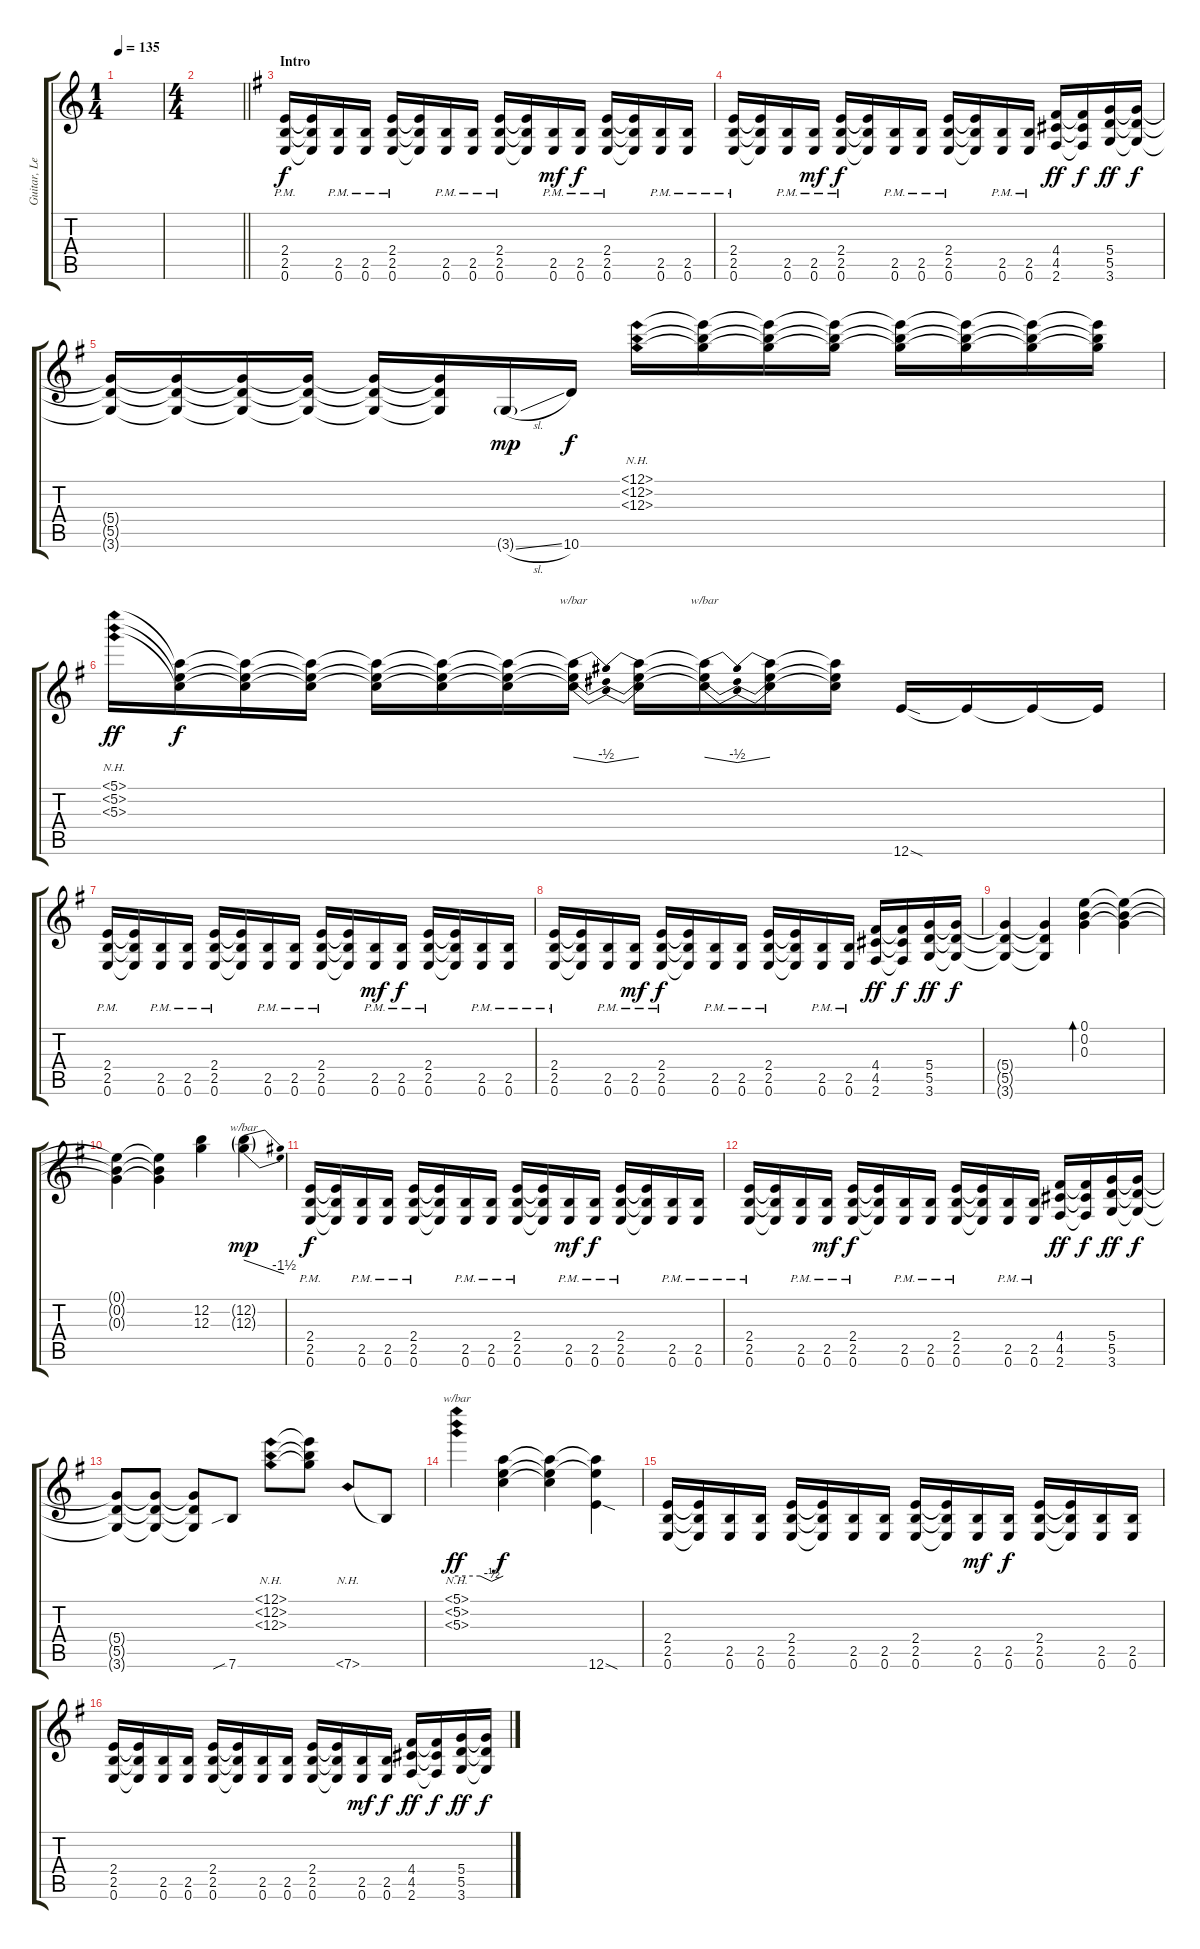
\track ("Guitar, Lead" "Guitar, Le") {instrument distortionguitar}
\staff {score tabs}
\tuning (E4 B3 G3 D3 A2 E2) {hide}
\ts (1 4)
\tempo 135
\clef g2
\ks c
|
\ts (4 4)
\barLineRight lightlight
|
\section ("" "Intro")
\ks g
(2.4{pm} 2.5{pm} 0.6{pm}).16 (2.4{t} 2.5{t} 0.6{t}).16 (2.5{pm} 0.6{pm}).16 (2.5{pm} 0.6{pm}).16 (2.4{pm} 2.5{pm} 0.6{pm}).16 (2.4{t} 2.5{t} 0.6{t}).16 (2.5{pm} 0.6{pm}).16 (2.5{pm} 0.6{pm}).16 (2.4{pm} 2.5{pm} 0.6{pm}).16 (2.4{t} 2.5{t} 0.6{t}).16 (2.5{pm} 0.6{pm}).16{dy mf} (2.5{pm} 0.6{pm}).16{dy f} (2.4{pm} 2.5{pm} 0.6{pm}).16 (2.4{t} 2.5{t} 0.6{t}).16 (2.5{pm} 0.6{pm}).16 (2.5{pm} 0.6{pm}).16 |
(2.4{pm} 2.5{pm} 0.6{pm}).16 (2.4{t} 2.5{t} 0.6{t}).16 (2.5{pm} 0.6{pm}).16 (2.5{pm} 0.6{pm}).16{dy mf} (2.4{pm} 2.5{pm} 0.6{pm}).16{dy f} (2.4{t} 2.5{t} 0.6{t}).16 (2.5{pm} 0.6{pm}).16 (2.5{pm} 0.6{pm}).16 (2.4{pm} 2.5{pm} 0.6{pm}).16 (2.4{t} 2.5{t} 0.6{t}).16 (2.5{pm} 0.6{pm}).16 (2.5{pm} 0.6{pm}).16 (4.4 4.5 2.6).16{dy ff} (4.4{t} 4.5{t} 2.6{t}).16{dy f} (5.4 5.5 3.6).16{dy ff} (5.4{t} 5.5{t} 3.6{t}).16{dy f} |
(5.4{t} 5.5{t} 3.6{t}).16 (5.4{t} 5.5{t} 3.6{t}).16 (5.4{t} 5.5{t} 3.6{t}).16 (5.4{t} 5.5{t} 3.6{t}).16 (5.4{t} 5.5{t} 3.6{t}).16 (5.4{t} 5.5{t} 3.6{t}).16 3.6{sl g}.16{dy mp} 10.6.16{dy f} (12.1{nh} 12.2{nh} 12.3{nh}).16 (12.1{t} 12.2{t} 12.3{t}).16 (12.1{t} 12.2{t} 12.3{t}).16 (12.1{t} 12.2{t} 12.3{t}).16 (12.1{t} 12.2{t} 12.3{t}).16 (12.1{t} 12.2{t} 12.3{t}).16 (12.1{t} 12.2{t} 12.3{t}).16 (12.1{t} 12.2{t} 12.3{t}).16 |
(5.1{nh} 5.2{nh} 5.3{nh}).16{dy ff} (5.1{t} 5.2{t} 5.3{t}).16{dy f} (5.1{t} 5.2{t} 5.3{t}).16 (5.1{t} 5.2{t} 5.3{t}).16 (5.1{t} 5.2{t} 5.3{t}).16 (5.1{t} 5.2{t} 5.3{t}).16 (5.1{t} 5.2{t} 5.3{t}).16 (5.1{t} 5.2{t} 5.3{t}).16{tbe (dip default 0 0 30 -2 60 0)} (5.1{t} 5.2{t} 5.3{t}).16 (5.1{t} 5.2{t} 5.3{t}).16{tbe (dip default 0 0 30 -2 60 0)} (5.1{t} 5.2{t} 5.3{t}).16 (5.1{t} 5.2{t} 5.3{t}).16 12.6{sod}.16 12.6{t}.16 12.6{t}.16 12.6{t}.16 |
(2.4{pm} 2.5{pm} 0.6{pm}).16 (2.4{t} 2.5{t} 0.6{t}).16 (2.5{pm} 0.6{pm}).16 (2.5{pm} 0.6{pm}).16 (2.4{pm} 2.5{pm} 0.6{pm}).16 (2.4{t} 2.5{t} 0.6{t}).16 (2.5{pm} 0.6{pm}).16 (2.5{pm} 0.6{pm}).16 (2.4{pm} 2.5{pm} 0.6{pm}).16 (2.4{t} 2.5{t} 0.6{t}).16 (2.5{pm} 0.6{pm}).16{dy mf} (2.5{pm} 0.6{pm}).16{dy f} (2.4{pm} 2.5{pm} 0.6{pm}).16 (2.4{t} 2.5{t} 0.6{t}).16 (2.5{pm} 0.6{pm}).16 (2.5{pm} 0.6{pm}).16 |
(2.4{pm} 2.5{pm} 0.6{pm}).16 (2.4{t} 2.5{t} 0.6{t}).16 (2.5{pm} 0.6{pm}).16 (2.5{pm} 0.6{pm}).16{dy mf} (2.4{pm} 2.5{pm} 0.6{pm}).16{dy f} (2.4{t} 2.5{t} 0.6{t}).16 (2.5{pm} 0.6{pm}).16 (2.5{pm} 0.6{pm}).16 (2.4{pm} 2.5{pm} 0.6{pm}).16 (2.4{t} 2.5{t} 0.6{t}).16 (2.5{pm} 0.6{pm}).16 (2.5{pm} 0.6{pm}).16 (4.4 4.5 2.6).16{dy ff} (4.4{t} 4.5{t} 2.6{t}).16{dy f} (5.4 5.5 3.6).16{dy ff} (5.4{t} 5.5{t} 3.6{t}).16{dy f} |
(5.4{t} 5.5{t} 3.6{t}).4 (5.4{t} 5.5{t} 3.6{t}).4 (0.1 0.2 0.3).4{bd 240} (0.1{t} 0.2{t} 0.3{t}).4 |
(0.1{t} 0.2{t} 0.3{t}).4 (0.1{t} 0.2{t} 0.3{t}).4 (12.2 12.3).4 (12.2{g} 12.3{g}).4{tbe (dive default 0 0 60 -6) dy mp} |
(2.4{pm} 2.5{pm} 0.6{pm}).16{dy f} (2.4{t} 2.5{t} 0.6{t}).16 (2.5{pm} 0.6{pm}).16 (2.5{pm} 0.6{pm}).16 (2.4{pm} 2.5{pm} 0.6{pm}).16 (2.4{t} 2.5{t} 0.6{t}).16 (2.5{pm} 0.6{pm}).16 (2.5{pm} 0.6{pm}).16 (2.4{pm} 2.5{pm} 0.6{pm}).16 (2.4{t} 2.5{t} 0.6{t}).16 (2.5{pm} 0.6{pm}).16{dy mf} (2.5{pm} 0.6{pm}).16{dy f} (2.4{pm} 2.5{pm} 0.6{pm}).16 (2.4{t} 2.5{t} 0.6{t}).16 (2.5{pm} 0.6{pm}).16 (2.5{pm} 0.6{pm}).16 |
(2.4{pm} 2.5{pm} 0.6{pm}).16 (2.4{t} 2.5{t} 0.6{t}).16 (2.5{pm} 0.6{pm}).16 (2.5{pm} 0.6{pm}).16{dy mf} (2.4{pm} 2.5{pm} 0.6{pm}).16{dy f} (2.4{t} 2.5{t} 0.6{t}).16 (2.5{pm} 0.6{pm}).16 (2.5{pm} 0.6{pm}).16 (2.4{pm} 2.5{pm} 0.6{pm}).16 (2.4{t} 2.5{t} 0.6{t}).16 (2.5{pm} 0.6{pm}).16 (2.5{pm} 0.6{pm}).16 (4.4 4.5 2.6).16{dy ff} (4.4{t} 4.5{t} 2.6{t}).16{dy f} (5.4 5.5 3.6).16{dy ff} (5.4{t} 5.5{t} 3.6{t}).16{dy f} |
(5.4{t} 5.5{t} 3.6{t}).8 (5.4{t} 5.5{t} 3.6{t}).8 (5.4{t} 5.5{t} 3.6{t}).8 7.6{sib}.8 (12.1{nh} 12.2{nh} 12.3{nh}).8 (12.1{t} 12.2{t} 12.3{t}).8 7.6{nh}.8 7.6{t}.8 |
(5.1{nh} 5.2{nh} 5.3{nh}).4{tbe (custom default 0 0 30 0 45 -2 60 0) dy ff} (5.1{t} 5.2{t} 5.3{t}).4{dy f} (5.1{t} 5.2{t} 5.3{t}).4 (5.1{t} 5.2{t} 12.6{sod}).4 |
(2.4 2.5 0.6).16 (2.4{t} 2.5{t} 0.6{t}).16 (2.5 0.6).16 (2.5 0.6).16 (2.4 2.5 0.6).16 (2.4{t} 2.5{t} 0.6{t}).16 (2.5 0.6).16 (2.5 0.6).16 (2.4 2.5 0.6).16 (2.4{t} 2.5{t} 0.6{t}).16 (2.5 0.6).16{dy mf} (2.5 0.6).16{dy f} (2.4 2.5 0.6).16 (2.4{t} 2.5{t} 0.6{t}).16 (2.5 0.6).16 (2.5 0.6).16 |
(2.4 2.5 0.6).16 (2.4{t} 2.5{t} 0.6{t}).16 (2.5 0.6).16 (2.5 0.6).16 (2.4 2.5 0.6).16 (2.4{t} 2.5{t} 0.6{t}).16 (2.5 0.6).16 (2.5 0.6).16 (2.4 2.5 0.6).16 (2.4{t} 2.5{t} 0.6{t}).16 (2.5 0.6).16{dy mf} (2.5 0.6).16{dy f} (4.4 4.5 2.6).16{dy ff} (4.4{t} 4.5{t} 2.6{t}).16{dy f} (5.4 5.5 3.6).16{dy ff} (5.4{t} 5.5{t} 3.6{t}).16{dy f}
